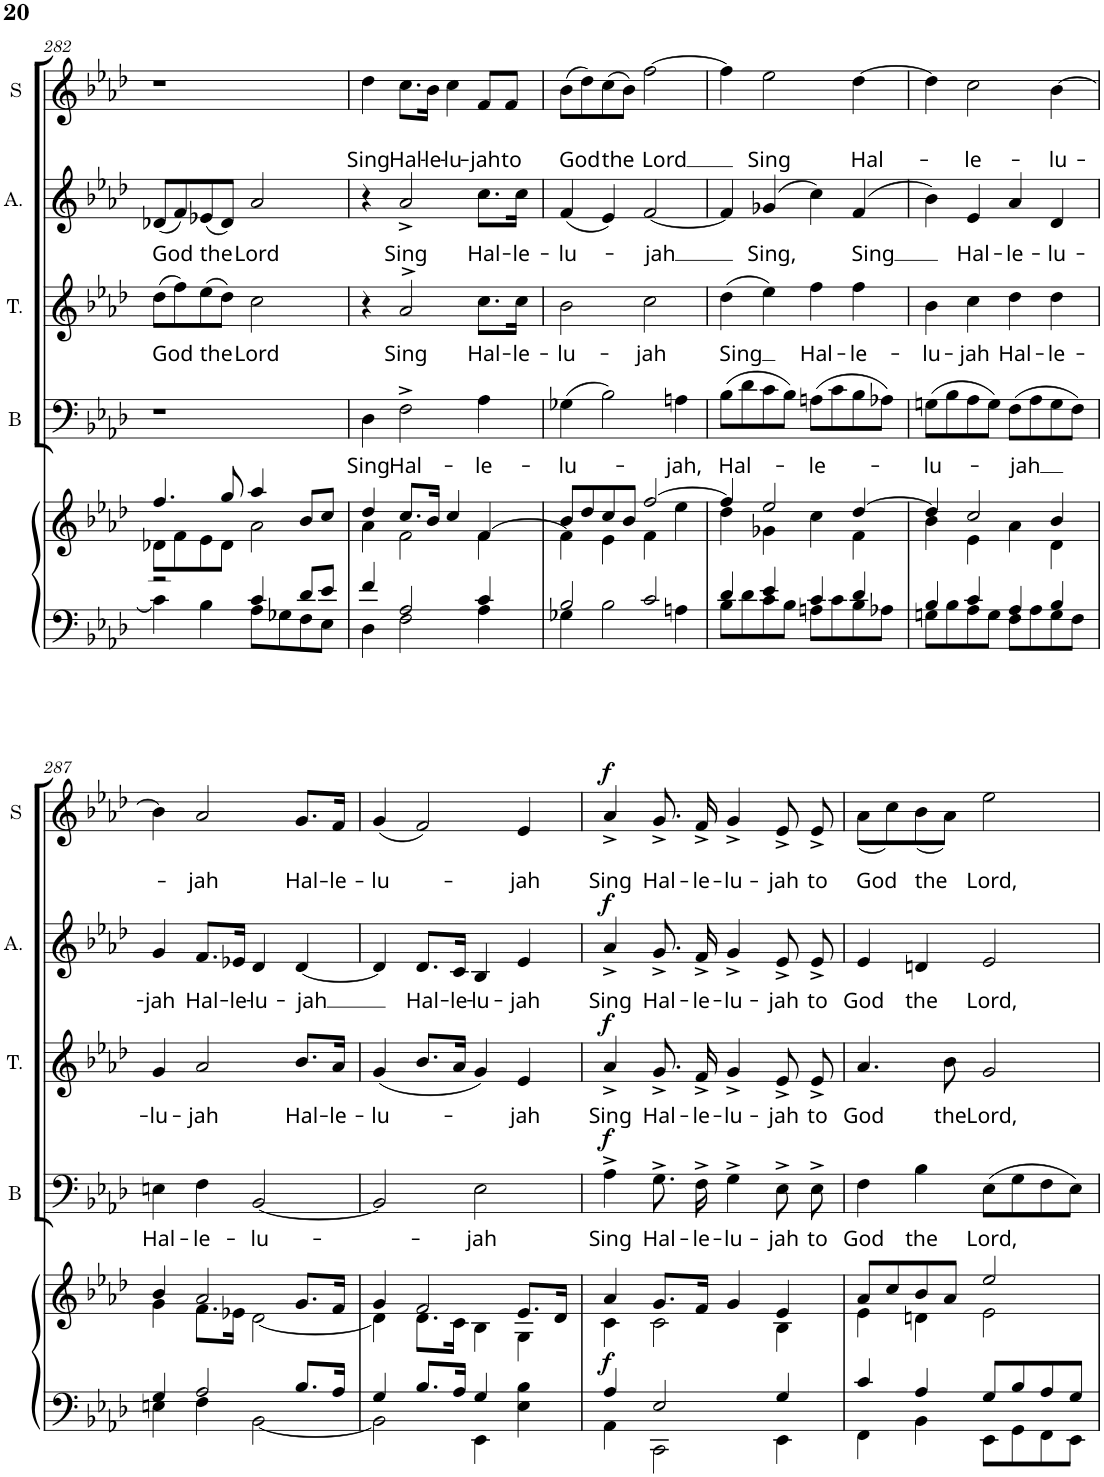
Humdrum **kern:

**kern	**kern	**dynam	**kern	**text	**dynam	**kern	**text	**dynam	**kern	**text	**dynam	**kern	**text	**text	**dynam
*part5	*part5	*part5	*part4	*part4	*part4	*part3	*part3	*part3	*part2	*part2	*part2	*part1	*part1	*part1	*part1
*staff6	*staff5	*staff5/6	*staff4	*staff4	*staff4	*staff3	*staff3	*staff3	*staff2	*staff2	*staff2	*staff1	*staff1	*staff1	*staff1
*I"Orgel	*	*	*I"Bas	*	*	*I"Tenor	*	*	*I"Alt	*	*	*I"Sopraan	*	*	*
*	*	*	*I'B	*	*	*I'T.	*	*	*I'A.	*	*	*I'S	*	*	*
!!LO:PB:g=z
*clefF4	*clefG2	*	*clefF4	*	*	*clefG2	*	*	*clefG2	*	*	*clefG2	*	*	*
*	*	*	*	*	*	*Trd7c12	*	*	*	*	*	*	*	*	*
*k[b-e-a-d-]	*k[b-e-a-d-]	*	*k[b-e-a-d-]	*	*	*k[b-e-a-d-]	*	*	*k[b-e-a-d-]	*	*	*k[b-e-a-d-]	*	*	*
*f:	*f:	*	*f:	*	*	*f:	*	*	*f:	*	*	*f:	*	*	*
*M4/4	*M4/4	*	*M4/4	*	*	*M4/4	*	*	*M4/4	*	*	*M4/4	*	*	*
=282	=282	=282	=282	=282	=282	=282	=282	=282	=282	=282	=282	=282	=282	=282	=282
*^	*^	*	*	*	*	*	*	*	*	*	*	*	*	*	*
!	!	!	!	!	!	!	!	!	!LO:LY:b	!	!	!LO:LY:b	!	!	!	!	!
2r	4c\]	4.ff/	8d-X\L	.	1r	.	.	(>8dd-\L	God	.	(<8d-X/L	God	.	1r	.	.	.
.	.	.	8f\	.	.	.	.	8ff\)	.	.	8f/)	.	.	.	.	.	.
!	!	!	!	!	!	!	!	!	!LO:LY:b	!	!	!LO:LY:b	!	!	!	!	!
.	4B-\	.	8e-\	.	.	.	.	(>8ee-\	the	.	(<8e-X/	the	.	.	.	.	.
.	.	8gg/	8d-\J	.	.	.	.	8dd-\J)	.	.	8d-/J)	.	.	.	.	.	.
!	!	!	!	!	!	!	!	!	!LO:LY:b	!	!	!LO:LY:b	!	!	!	!	!
4c/	8A-\L	4aa-/	2a-\	.	.	.	.	2cc\	Lord	.	2a-/	Lord	.	.	.	.	.
.	8G-X\	.	.	.	.	.	.	.	.	.	.	.	.	.	.	.	.
8d-/L	8F\	8b-/L	.	.	.	.	.	.	.	.	.	.	.	.	.	.	.
8e-/J	8E-\J	8cc/J	.	.	.	.	.	.	.	.	.	.	.	.	.	.	.
=283	=283	=283	=283	=283	=283	=283	=283	=283	=283	=283	=283	=283	=283	=283	=283	=283	=283
!	!	!	!	!	!	!LO:LY:b	!	!	!	!	!	!	!	!	!	!LO:LY:b	!
4f/	4D-\	4dd-/	4a-\	.	4D-\	Sing	.	4r	.	.	4r	.	.	4dd-\	.	Sing	.
!	!	!	!	!	!	!LO:LY:b	!	!	!LO:LY:b	!	!	!LO:LY:b	!	!	!	!LO:LY:b	!
2A-/	2F\	8.cc/L	2f\	.	2F^\	Hal-	.	2a-^>/	Sing	.	2a-^/	Sing	.	8.cc\L	.	Hal-	.
!	!	!	!	!	!	!	!	!	!	!	!	!	!	!	!	!LO:LY:b	!
.	.	16b-/Jk	.	.	.	.	.	.	.	.	.	.	.	16b-\Jk	.	-le-	.
!	!	!	!	!	!	!	!	!	!	!	!	!	!	!	!	!LO:LY:b	!
.	.	4cc/	.	.	.	.	.	.	.	.	.	.	.	4cc\	.	-lu-	.
!	!	!	!	!	!	!LO:LY:b	!	!	!LO:LY:b	!	!	!LO:LY:b	!	!	!	!LO:LY:b	!
4c/	4A-\	[4f/	4f\	.	4A-\	-le-	.	8.cc\L	Hal-	.	8.cc\L	Hal-	.	8f/L	.	-jah	.
!	!	!	!	!	!	!	!	!	!	!	!	!	!	!	!	!LO:LY:b	!
.	.	.	.	.	.	.	.	.	.	.	.	.	.	8f/J	.	to	.
!	!	!	!	!	!	!	!	!	!LO:LY:b	!	!	!LO:LY:b	!	!	!	!	!
.	.	.	.	.	.	.	.	16cc\Jk	-le-	.	16cc\Jk	-le-	.	.	.	.	.
=284	=284	=284	=284	=284	=284	=284	=284	=284	=284	=284	=284	=284	=284	=284	=284	=284	=284
!	!	!	!	!	!	!LO:LY:b	!	!	!LO:LY:b	!	!	!LO:LY:b	!	!	!	!LO:LY:b	!
2B-/	4G-X\	8b-/L	4f\]	.	(>4G-X\	-lu-	.	2b-\	-lu-	.	(<4f/	-lu-	.	(>8b-\L	.	God	.
.	.	8dd-/	.	.	.	.	.	.	.	.	.	.	.	8dd-\)	.	.	.
!	!	!	!	!	!	!	!	!	!	!	!	!	!	!	!	!LO:LY:b	!
.	2B-\	8cc/	4e-\	.	2B-\)	.	.	.	.	.	4e-/)	.	.	(>8cc\	.	the	.
.	.	8b-/J	.	.	.	.	.	.	.	.	.	.	.	8b-\J)	.	.	.
!	!	!	!	!	!	!	!	!	!LO:LY:b	!	!	!LO:LY:b	!	!	!	!LO:LY:b	!
2c/	.	[2ff/	4f\	.	.	.	.	2cc\	-jah	.	[2f/	-jah	.	[2ff\	.	Lord	.
!	!	!	!	!	!	!LO:LY:b	!	!	!	!	!	!	!	!	!	!	!
.	4An\	.	4ee-\	.	4An\	-jah,	.	.	.	.	.	.	.	.	.	.	.
=285	=285	=285	=285	=285	=285	=285	=285	=285	=285	=285	=285	=285	=285	=285	=285	=285	=285
!	!	!	!	!	!	!LO:LY:b	!	!	!LO:LY:b	!	!	!	!	!	!	!	!
4d-/	8B-\L	4ff/]	4dd-\	.	(>8B-\L	Hal-	.	(>4dd-\	Sing	.	4f/]	.	.	4ff\]	.	.	.
.	8d-\	.	.	.	8d-\	.	.	.	.	.	.	.	.	.	.	.	.
!	!	!	!	!	!	!	!	!	!	!	!	!LO:LY:b	!	!	!	!LO:LY:b	!
4e-/	8c\	2ee-/	4g-X\	.	8c\	.	.	4ee-\)	.	.	(>4g-X/	Sing,	.	2ee-\	.	Sing	.
.	8B-\J	.	.	.	8B-\J)	.	.	.	.	.	.	.	.	.	.	.	.
!	!	!	!	!	!	!LO:LY:b	!	!	!LO:LY:b	!	!	!	!	!	!	!	!
4c/	8An\L	.	4cc\	.	(>8An\L	-le-	.	4ff\	Hal-	.	4cc\)	.	.	.	.	.	.
.	8c\	.	.	.	8c\	.	.	.	.	.	.	.	.	.	.	.	.
!	!	!	!	!	!	!	!	!	!LO:LY:b	!	!	!LO:LY:b	!	!	!	!LO:LY:b	!
4d-/	8B-\	[4dd-/	4f\	.	8B-\	.	.	4ff\	-le-	.	(>4f/	Sing	.	[4dd-\	.	Hal-	.
.	8A-X\J	.	.	.	8A-X\J)	.	.	.	.	.	.	.	.	.	.	.	.
=286	=286	=286	=286	=286	=286	=286	=286	=286	=286	=286	=286	=286	=286	=286	=286	=286	=286
!	!	!	!	!	!	!LO:LY:b	!	!	!LO:LY:b	!	!	!	!	!	!	!	!
4B-/	8Gn\L	4dd-/]	4b-\	.	(>8Gn\L	-lu-	.	4b-\	-lu-	.	4b-\)	.	.	4dd-\]	.	.	.
.	8B-\	.	.	.	8B-\	.	.	.	.	.	.	.	.	.	.	.	.
!	!	!	!	!	!	!	!	!	!LO:LY:b	!	!	!LO:LY:b	!	!	!	!LO:LY:b	!
4c/	8A-\	2cc/	4e-\	.	8A-\	.	.	4cc\	-jah	.	4e-/	Hal-	.	2cc\	.	-le-	.
.	8G\J	.	.	.	8G\J)	.	.	.	.	.	.	.	.	.	.	.	.
!	!	!	!	!	!	!LO:LY:b	!	!	!LO:LY:b	!	!	!LO:LY:b	!	!	!	!	!
4A-/	8F\L	.	4a-\	.	(>8F\L	-jah	.	4dd-\	Hal-	.	4a-/	-le-	.	.	.	.	.
.	8A-\	.	.	.	8A-\	.	.	.	.	.	.	.	.	.	.	.	.
!	!	!	!	!	!	!	!	!	!LO:LY:b	!	!	!LO:LY:b	!	!	!	!LO:LY:b	!
4B-/	8G\	4b-/	4d-\	.	8G\	.	.	4dd-\	-le-	.	4d-/	-lu-	.	[4b-\	.	-lu-	.
.	8F\J	.	.	.	8F\J)	.	.	.	.	.	.	.	.	.	.	.	.
!!LO:LB:g=z
=287	=287	=287	=287	=287	=287	=287	=287	=287	=287	=287	=287	=287	=287	=287	=287	=287	=287
!	!	!	!	!	!	!LO:LY:b	!	!	!LO:LY:b	!	!	!LO:LY:b	!	!	!	!	!
4G/	4En\	4b-/	4g\	.	4En\	Hal-	.	4g/	-lu-	.	4g/	-jah	.	4b-\]	.	.	.
!	!	!	!	!	!	!LO:LY:b	!	!	!LO:LY:b	!	!	!LO:LY:b	!	!	!	!LO:LY:b	!
2A-/	4F\	2a-/	8.f\L	.	4F\	-le-	.	2a-/	-jah	.	8.f/L	Hal-	.	2a-/	.	-jah	.
!	!	!	!	!	!	!	!	!	!	!	!	!LO:LY:b	!	!	!	!	!
.	.	.	16e-X\Jk	.	.	.	.	.	.	.	16e-X/Jk	-le-	.	.	.	.	.
!	!	!	!	!	!	!LO:LY:b	!	!	!	!	!	!LO:LY:b	!	!	!	!	!
.	[2BB-\	.	[2d-\	.	[2BB-/	-lu-	.	.	.	.	4d-/	-lu-	.	.	.	.	.
!	!	!	!	!	!	!	!	!	!LO:LY:b	!	!	!LO:LY:b	!	!	!	!LO:LY:b	!
8.B-/L	.	8.g/L	.	.	.	.	.	8.b-/L	Hal-	.	[4d-/	-jah	.	8.g/L	.	Hal-	.
!	!	!	!	!	!	!	!	!	!LO:LY:b	!	!	!	!	!	!	!LO:LY:b	!
16A-/Jk	.	16f/Jk	.	.	.	.	.	16a-/Jk	-le-	.	.	.	.	16f/Jk	.	-le-	.
=288	=288	=288	=288	=288	=288	=288	=288	=288	=288	=288	=288	=288	=288	=288	=288	=288	=288
!	!	!	!	!	!	!	!	!	!LO:LY:b	!	!	!	!	!	!	!LO:LY:b	!
4G/	2BB-\]	4g/	4d-\]	.	2BB-/]	.	.	(<4g/	-lu-	.	4d-/]	.	.	(<4g/	.	-lu-	.
!	!	!	!	!	!	!	!	!	!	!	!	!LO:LY:b	!	!	!	!	!
8.B-/L	.	2f/	8.d-\L	.	.	.	.	8.b-/L	.	.	8.d-/L	Hal-	.	2f/)	.	.	.
!	!	!	!	!	!	!	!	!	!	!	!	!LO:LY:b	!	!	!	!	!
16A-/Jk	.	.	16c\Jk	.	.	.	.	16a-/Jk	.	.	16c/Jk	-le-	.	.	.	.	.
!	!	!	!	!	!	!LO:LY:b	!	!	!	!	!	!LO:LY:b	!	!	!	!	!
4G/	4EE-\	.	4B-\	.	2E-\	-jah	.	4g/)	.	.	4B-/	-lu-	.	.	.	.	.
!	!	!	!	!	!	!	!	!	!LO:LY:b	!	!	!LO:LY:b	!	!	!	!LO:LY:b	!
4E-\ 4B-\	4ryy	8.e-/L	4G\	.	.	.	.	4e-/	-jah	.	4e-/	-jah	.	4e-/	.	-jah	.
.	.	16d-/Jk	.	.	.	.	.	.	.	.	.	.	.	.	.	.	.
=289	=289	=289	=289	=289	=289	=289	=289	=289	=289	=289	=289	=289	=289	=289	=289	=289	=289
!	!	!	!	!LO:DY:b	!	!LO:LY:b	!LO:DY:a	!	!LO:LY:b	!LO:DY:a	!	!LO:LY:b	!LO:DY:a	!	!	!LO:LY:b	!LO:DY:a
4A-/	4AA-\	4a-/	4c\	f	4A-^\	Sing	f	4a-^/	Sing	f	4a-^/	Sing	f	4a-^/	.	Sing	f
!	!	!	!	!	!	!LO:LY:b	!	!	!LO:LY:b	!	!	!LO:LY:b	!	!	!	!LO:LY:b	!
2E-/	2CC\	8.g/L	2c\	.	8.G^\	Hal-	.	8.g^/	Hal-	.	8.g^/	Hal-	.	8.g^/	.	Hal-	.
!	!	!	!	!	!	!LO:LY:b	!	!	!LO:LY:b	!	!	!LO:LY:b	!	!	!	!LO:LY:b	!
.	.	16f/Jk	.	.	16F^\	-le-	.	16f^/	-le-	.	16f^/	-le-	.	16f^/	.	-le-	.
!	!	!	!	!	!	!LO:LY:b	!	!	!LO:LY:b	!	!	!LO:LY:b	!	!	!	!LO:LY:b	!
.	.	4g/	.	.	4G^\	-lu-	.	4g^/	-lu-	.	4g^/	-lu-	.	4g^/	.	-lu-	.
!	!	!	!	!	!	!LO:LY:b	!	!	!LO:LY:b	!	!	!LO:LY:b	!	!	!	!LO:LY:b	!
4G/	4EE-\	4e-/	4B-\	.	8E-^\	-jah	.	8e-^/	-jah	.	8e-^/	-jah	.	8e-^/	.	-jah	.
!	!	!	!	!	!	!LO:LY:b	!	!	!LO:LY:b	!	!	!LO:LY:b	!	!	!	!LO:LY:b	!
.	.	.	.	.	8E-^\	to	.	8e-^/	to	.	8e-^/	to	.	8e-^/	.	to	.
=290	=290	=290	=290	=290	=290	=290	=290	=290	=290	=290	=290	=290	=290	=290	=290	=290	=290
!	!	!	!	!	!	!LO:LY:b	!	!	!LO:LY:b	!	!	!LO:LY:b	!	!	!	!LO:LY:b	!
4c/	4FF\	8a-/L	4e-\	.	4F\	God	.	4.a-/	God	.	4e-/	God	.	(<8a-\L	.	God	.
.	.	8cc/	.	.	.	.	.	.	.	.	.	.	.	8cc\)	.	.	.
!	!	!	!	!	!	!LO:LY:b	!	!	!	!	!	!LO:LY:b	!	!	!	!LO:LY:b	!
4A-/	4BB-\	8b-/	4dn\	.	4B-\	the	.	.	.	.	4dn/	the	.	(<8b-\	.	the	.
!	!	!	!	!	!	!	!	!	!LO:LY:b	!	!	!	!	!	!	!	!
.	.	8a-/J	.	.	.	.	.	8b-\	the	.	.	.	.	8a-\J)	.	.	.
!	!	!	!	!	!	!LO:LY:b	!	!	!LO:LY:b	!	!	!LO:LY:b	!	!	!	!LO:LY:b	!
8G/L	8EE-\L	2ee-/	2e-\	.	(>8E-\L	Lord,	.	2g/	Lord,	.	2e-/	Lord,	.	2ee-\	.	Lord,	.
8B-/	8GG\	.	.	.	8G\	.	.	.	.	.	.	.	.	.	.	.	.
8A-/	8FF\	.	.	.	8F\	.	.	.	.	.	.	.	.	.	.	.	.
8G/J	8EE-\J	.	.	.	8E-\J)	.	.	.	.	.	.	.	.	.	.	.	.
*v	*v	*	*	*	*	*	*	*	*	*	*	*	*	*	*	*	*
*	*v	*v	*	*	*	*	*	*	*	*	*	*	*	*	*	*
=	=	=	=	=	=	=	=	=	=	=	=	=	=	=	=
*-	*-	*-	*-	*-	*-	*-	*-	*-	*-	*-	*-	*-	*-	*-	*-
